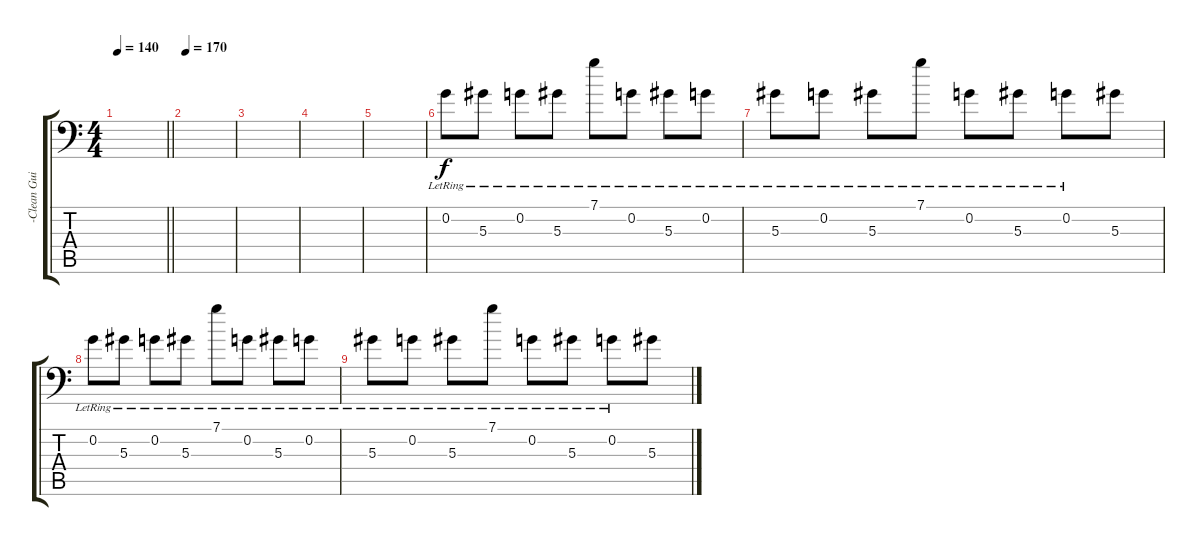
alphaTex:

\track ("-Clean Guitar" "-Clean Gui") {instrument acousticguitarsteel}
\staff {score tabs}
\tuning (C4 G3 Eb3 Bb2 D2 G1) {hide}
\ts (4 4)
\tempo 140
\clef f4
\barLineRight lightlight
\ks c
|
\tempo 170
|
|
|
|
0.2{lr}.8{volume 16 instrument electricguitarclean} 5.3{lr}.8 0.2{lr}.8 5.3{lr}.8 7.1{lr}.8 0.2{lr}.8 5.3{lr}.8 0.2{lr}.8 |
5.3{lr}.8 0.2{lr}.8 5.3{lr}.8 7.1{lr}.8 0.2{lr}.8 5.3{lr}.8 0.2{lr}.8 5.3.8 |
0.2{lr}.8 5.3{lr}.8 0.2{lr}.8 5.3{lr}.8 7.1{lr}.8 0.2{lr}.8 5.3{lr}.8 0.2{lr}.8 |
5.3{lr}.8 0.2{lr}.8 5.3{lr}.8 7.1{lr}.8 0.2{lr}.8 5.3{lr}.8 0.2{lr}.8 5.3.8
